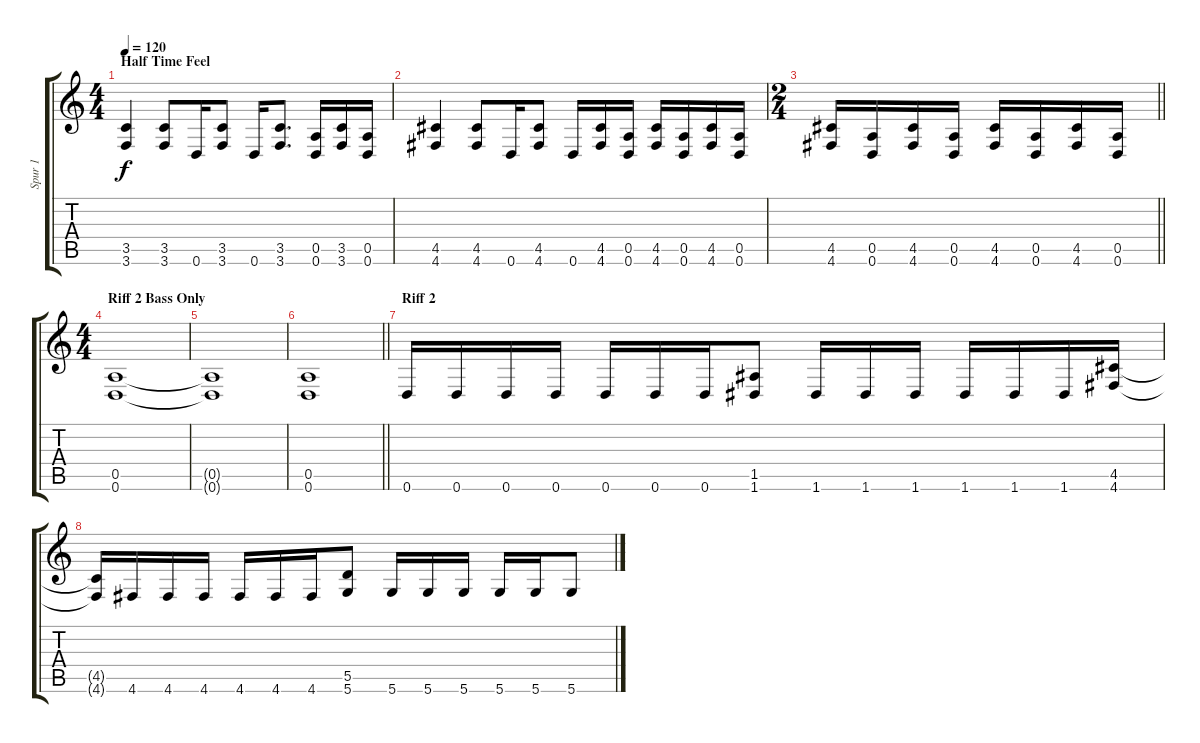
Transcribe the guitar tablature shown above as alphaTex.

\track ("Spur 1" "Spur 1") {instrument distortionguitar}
\staff {score tabs}
\tuning (E4 B3 G3 D3 A2 D2) {hide}
\ts (4 4)
\section ("" "Half Time Feel")
\tempo 120
\clef g2
\ks c
(3.5 3.6).4{dy f} (3.5 3.6).8 0.6.16 (3.5 3.6).8 0.6.16 (3.5 3.6).8{d} (0.5 0.6).16 (3.5 3.6).16 (0.5 0.6).16 |
(4.5 4.6).4 (4.5 4.6).8 0.6.16 (4.5 4.6).8 0.6.16 (4.5 4.6).16 (0.5 0.6).16 (4.5 4.6).16 (0.5 0.6).16 (4.5 4.6).16 (0.5 0.6).16 |
\ts (2 4)
\barLineRight lightlight
(4.5 4.6).16 (0.5 0.6).16 (4.5 4.6).16 (0.5 0.6).16 (4.5 4.6).16 (0.5 0.6).16 (4.5 4.6).16 (0.5 0.6).16 |
\ts (4 4)
\section ("" "Riff 2 Bass Only")
(0.5 0.6).1 |
(0.5{t} 0.6{t}).1 |
\barLineRight lightlight
(0.5 0.6).1 |
\section ("" "Riff 2")
0.6.16 0.6.16 0.6.16 0.6.16 0.6.16 0.6.16 0.6.16 (1.5 1.6).8 1.6.16 1.6.16 1.6.16 1.6.16 1.6.16 1.6.16 (4.5 4.6).16 |
(4.5{t} 4.6{t}).16 4.6.16 4.6.16 4.6.16 4.6.16 4.6.16 4.6.16 (5.5 5.6).8 5.6.16 5.6.16 5.6.16 5.6.16 5.6.16 5.6.8
